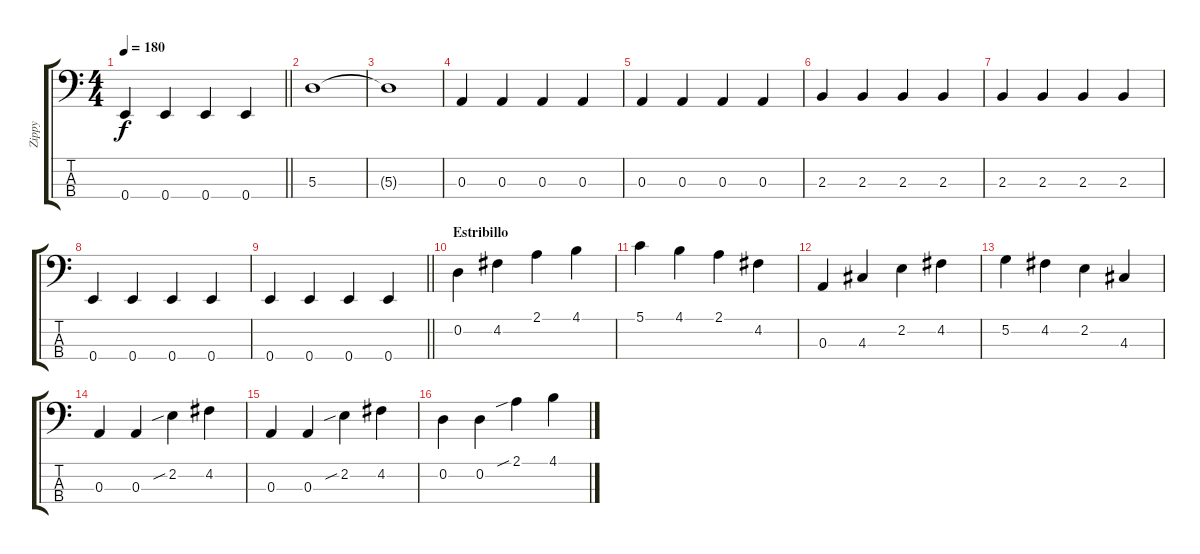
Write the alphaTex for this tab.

\track ("Zippy" "Zippy") {instrument electricbassfinger}
\staff {score tabs}
\tuning (G2 D2 A1 E1) {hide}
\ts (4 4)
\tempo 180
\clef f4
\barLineRight lightlight
\ks c
0.4.4{dy f} 0.4.4 0.4.4 0.4.4 |
5.3.1 |
5.3{t}.1 |
0.3.4 0.3.4 0.3.4 0.3.4 |
0.3.4 0.3.4 0.3.4 0.3.4 |
2.3.4 2.3.4 2.3.4 2.3.4 |
2.3.4 2.3.4 2.3.4 2.3.4 |
0.4.4 0.4.4 0.4.4 0.4.4 |
\barLineRight lightlight
0.4.4 0.4.4 0.4.4 0.4.4 |
\section ("" "Estribillo")
0.2.4 4.2.4 2.1.4 4.1.4 |
5.1.4 4.1.4 2.1.4 4.2.4 |
0.3.4 4.3.4 2.2.4 4.2.4 |
5.2.4 4.2.4 2.2.4 4.3.4 |
0.3.4 0.3.4 2.2{sib}.4 4.2.4 |
0.3.4 0.3.4 2.2{sib}.4 4.2.4 |
0.2.4 0.2.4 2.1{sib}.4 4.1.4
